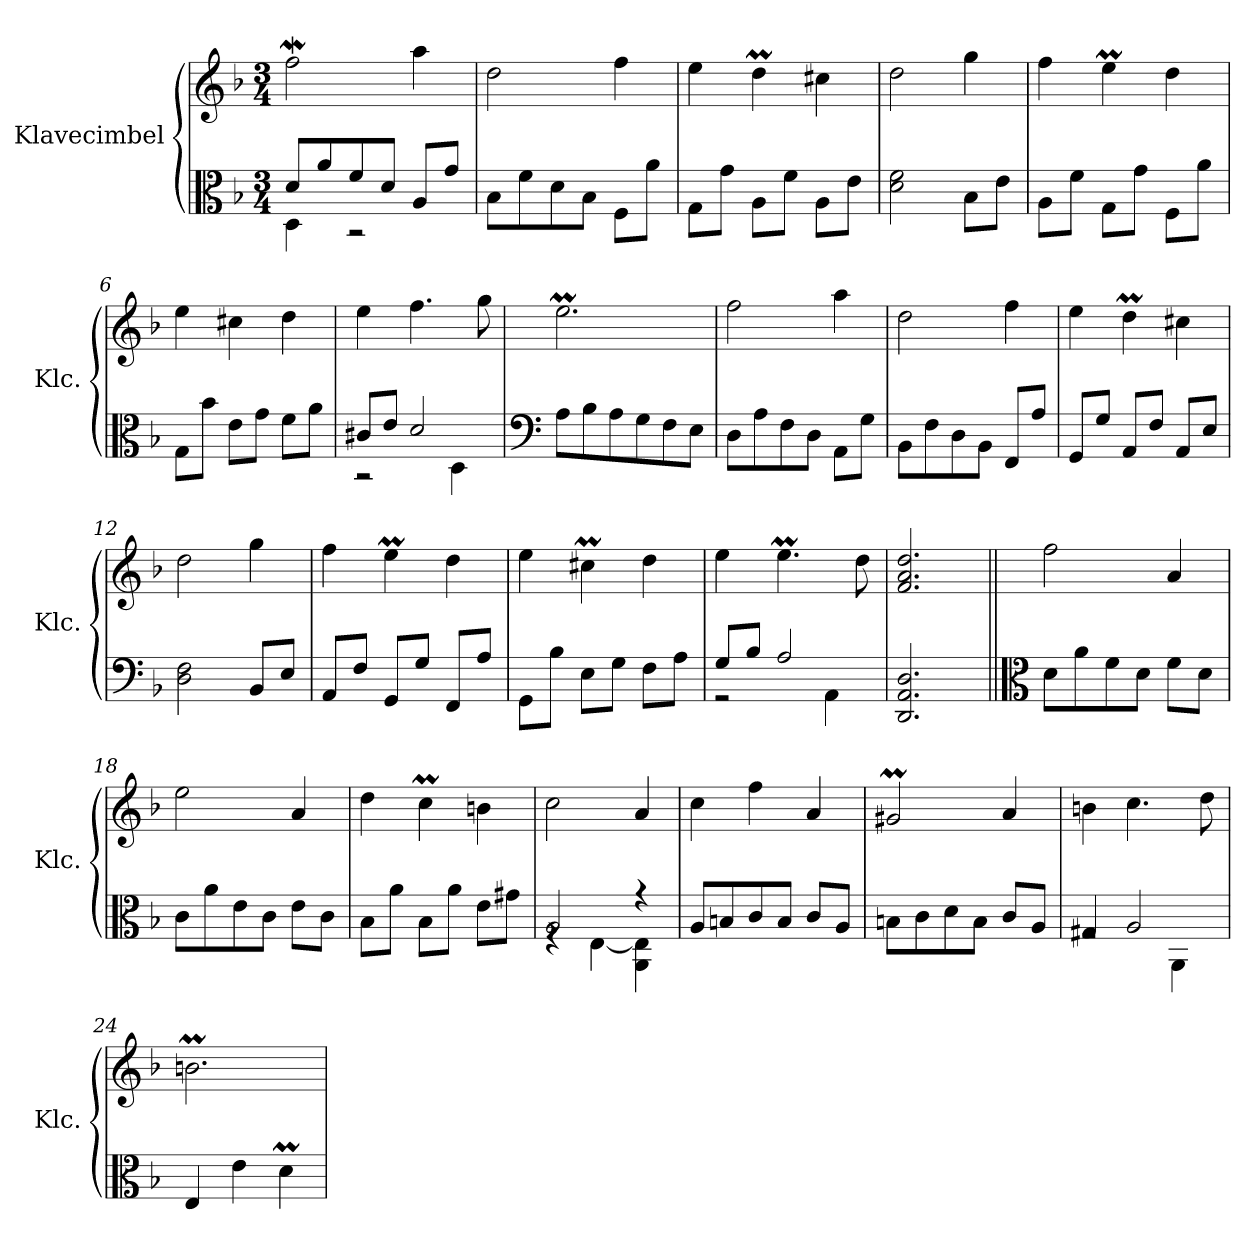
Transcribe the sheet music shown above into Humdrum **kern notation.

**kern	**kern
*part1	*part1
*staff2	*staff1
*I"Klavecimbel	*
*I'Klc.	*
*clefC3	*clefG2
*k[b-]	*k[b-]
*M3/4	*M3/4
*MM80	*MM80
=1	=1
*^	*
8d/L	4D\	2ffw\
8a/	.	.
8f/	2r	.
8d/J	.	.
8A/L	.	4aa\
8g/J	.	.
*v	*v	*
=2	=2
8B-\L	2dd\
8f\	.
8d\	.
8B-\J	.
8F\L	4ff\
8a\J	.
=3	=3
8G\L	4ee\
8g\J	.
8A\L	4ddM\
8f\J	.
8A\L	4cc#X\
8e\J	.
=4	=4
2d\ 2f\	2dd\
8B-\L	4gg\
8e\J	.
=5	=5
8A\L	4ff\
8f\J	.
8G\L	4eem\
8g\J	.
8F\L	4dd\
8a\J	.
=6	=6
8G\L	4ee\
8b-\J	.
8e\L	4cc#X\
8g\J	.
8f\L	4dd\
8a\J	.
=7	=7
*^	*
8c#X/L	2r	4ee\
8e/J	.	.
2d/	.	4.ff\
.	4D\	.
.	.	8gg\
*v	*v	*
=8	=8
*clefF4	*
8A\L	2.eem\
8B-\	.
8A\	.
8G\	.
8F\	.
8E\J	.
=9	=9
8D\L	2ff\
8A\	.
8F\	.
8D\J	.
8AA\L	4aa\
8G\J	.
=10	=10
8BB-\L	2dd\
8F\	.
8D\	.
8BB-\J	.
8FF/L	4ff\
8A/J	.
!!LO:LB:g=z
=11	=11
8GG/L	4ee\
8G/J	.
8AA/L	4ddM\
8F/J	.
8AA/L	4cc#X\
8E/J	.
=12	=12
2D\ 2F\	2dd\
8BB-/L	4gg\
8E/J	.
=13	=13
8AA/L	4ff\
8F/J	.
8GG/L	4eem\
8G/J	.
8FF/L	4dd\
8A/J	.
=14	=14
8GG\L	4ee\
8B-\J	.
8E\L	4cc#Xm\
8G\J	.
8F\L	4dd\
8A\J	.
=15	=15
*^	*
8G/L	2r	4ee\
8B-/J	.	.
2A/	.	4.eem\
.	4AA\	.
.	.	8dd\
*v	*v	*
=16	=16
2.DD/ 2.AA/ 2.D/	2.f/ 2.a/ 2.dd/
=17||	=17||
*clefC3	*
8d\L	2ff\
8a\	.
8f\	.
8d\J	.
8f\L	4a/
8d\J	.
=18	=18
8c\L	2ee\
8a\	.
8e\	.
8c\J	.
8e\L	4a/
8c\J	.
=19	=19
8B-\L	4dd\
8a\J	.
8B-\L	4ccM\
8a\J	.
8e\L	4bn\
8g#X\J	.
=20	=20
*^	*
2A/	4rF	2cc\
.	[4E\	.
4r	4AA\ 4E\]	4a/
*v	*v	*
=21	=21
8A/L	4cc\
8Bn/	.
8c/	4ff\
8B/J	.
8c/L	4a/
8A/J	.
=22	=22
8Bn\L	2g#Xm/
8c\	.
8d\	.
8B\J	.
8c/L	4a/
8A/J	.
=23	=23
*^	*
4G#X/	2rF	4bn\
2A/	.	4.cc\
.	4AA\	.
.	.	8dd\
*v	*v	*
!!LO:LB:g=z
=24	=24
4E/	2.bnm\
4e\	.
4dM\	.
=	=
*-	*-
